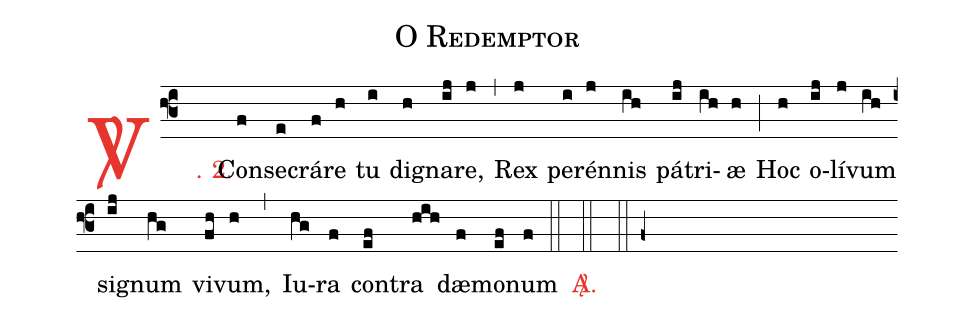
name: O Redemptor;
%%
(f3)

<c><sp>V/</sp>. 2.</c>() Con(f)se(e)crá(f)re(h) tu(i) dig(h)na(ij)re,(j) (,) Rex(j) per(i)én(j)nis(ih) pá(ij)tri(ih)æ(h) (;) Hoc(h) o(ij)lí(j)vum(ih) si(ij)gnum(hg) vi(fh)vum,(h) (,) Iu(hg)ra(f) con(ef)tra(hih) dæ(f)mo(ef)num(f)

(::)

<c><sp>A/</sp>.</c>(::)

(::)

(f+)
